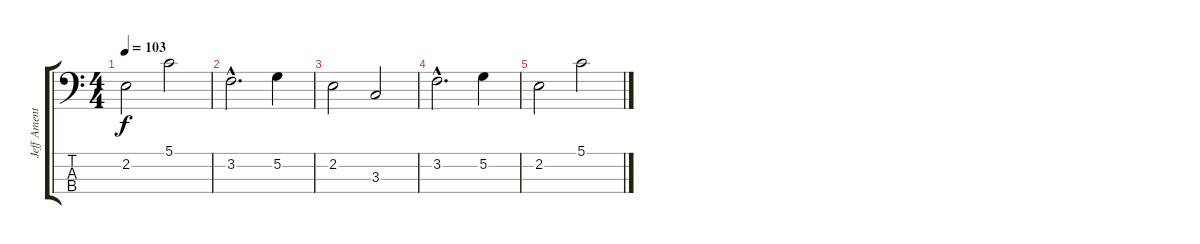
\track ("Jeff Ament" "Jeff Ament") {instrument fretlessbass}
\staff {score tabs}
\tuning (G2 D2 A1 E1) {hide}
\ts (4 4)
\tempo 103
\clef f4
\ks c
2.2.2{dy f} 5.1.2 |
3.2{hac}.2{d} 5.2.4 |
2.2.2 3.3.2 |
3.2{hac}.2{d} 5.2.4 |
2.2.2 5.1.2
